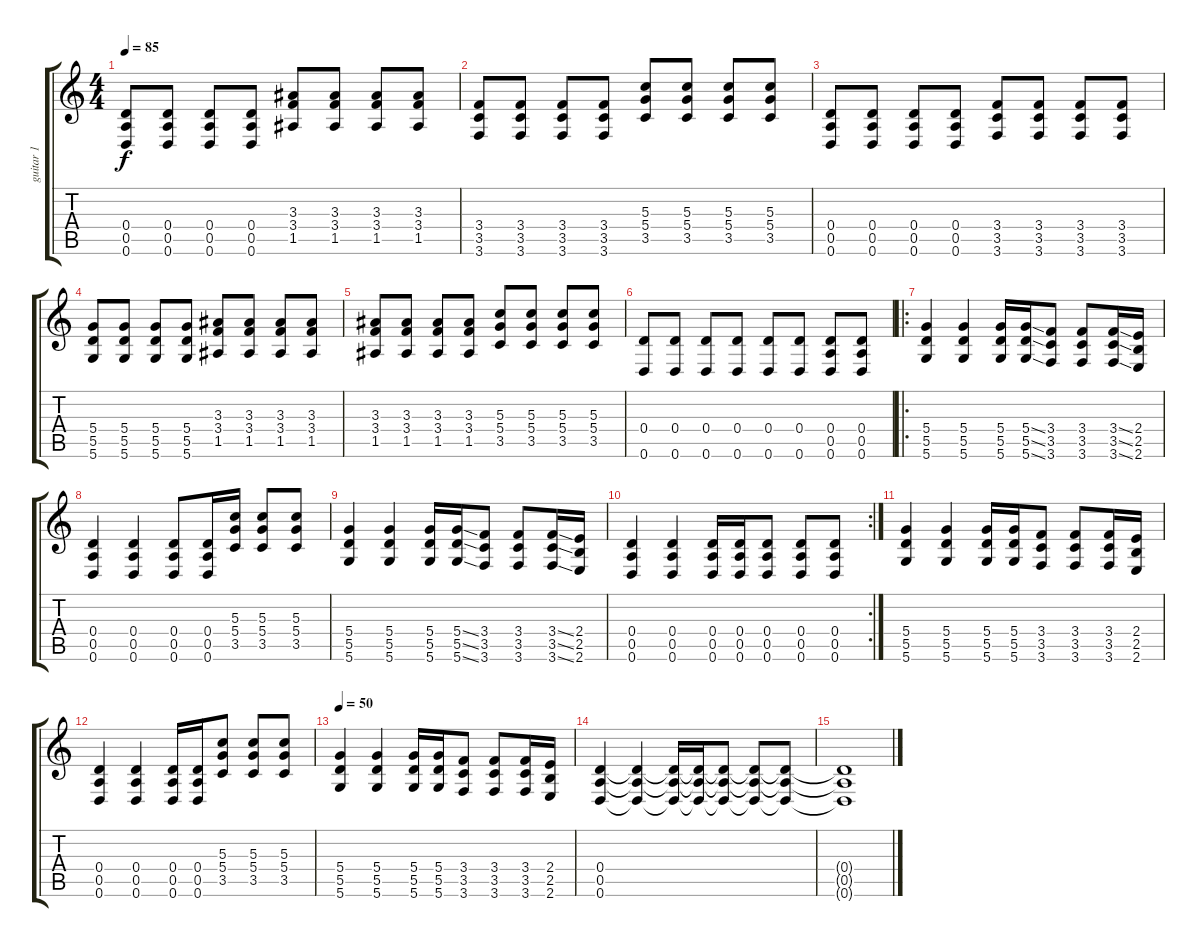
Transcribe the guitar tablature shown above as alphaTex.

\track ("guitar 1" "guitar 1") {instrument distortionguitar}
\staff {score tabs}
\tuning (E4 B3 G3 D3 A2 D2) {hide}
\ts (4 4)
\tempo 85
\clef g2
\ks c
(0.4 0.5 0.6).8{dy f} (0.4 0.5 0.6).8 (0.4 0.5 0.6).8 (0.4 0.5 0.6).8 (3.3 3.4 1.5).8 (3.3 3.4 1.5).8 (3.3 3.4 1.5).8 (3.3 3.4 1.5).8 |
(3.4 3.5 3.6).8 (3.4 3.5 3.6).8 (3.4 3.5 3.6).8 (3.4 3.5 3.6).8 (5.3 5.4 3.5).8 (5.3 5.4 3.5).8 (5.3 5.4 3.5).8 (5.3 5.4 3.5).8 |
(0.4 0.5 0.6).8 (0.4 0.5 0.6).8 (0.4 0.5 0.6).8 (0.4 0.5 0.6).8 (3.4 3.5 3.6).8 (3.4 3.5 3.6).8 (3.4 3.5 3.6).8 (3.4 3.5 3.6).8 |
(5.4 5.5 5.6).8 (5.4 5.5 5.6).8 (5.4 5.5 5.6).8 (5.4 5.5 5.6).8 (3.3 3.4 1.5).8 (3.3 3.4 1.5).8 (3.3 3.4 1.5).8 (3.3 3.4 1.5).8 |
(3.3 3.4 1.5).8 (3.3 3.4 1.5).8 (3.3 3.4 1.5).8 (3.3 3.4 1.5).8 (5.3 5.4 3.5).8 (5.3 5.4 3.5).8 (5.3 5.4 3.5).8 (5.3 5.4 3.5).8 |
(0.4 0.6).8 (0.4 0.6).8 (0.4 0.6).8 (0.4 0.6).8 (0.4 0.6).8 (0.4 0.6).8 (0.4 0.5 0.6).8 (0.4 0.5 0.6).8 |
\ro
(5.4 5.5 5.6).4 (5.4 5.5 5.6).4 (5.4 5.5 5.6).16 (5.4{ss} 5.5{ss} 5.6{ss}).16 (3.4 3.5 3.6).8 (3.4 3.5 3.6).8 (3.4{ss} 3.5{ss} 3.6{ss}).16 (2.4 2.5 2.6).16 |
(0.4 0.5 0.6).4 (0.4 0.5 0.6).4 (0.4 0.5 0.6).8 (0.4 0.5 0.6).16 (5.3 5.4 3.5).16 (5.3 5.4 3.5).8 (5.3 5.4 3.5).8 |
(5.4 5.5 5.6).4 (5.4 5.5 5.6).4 (5.4 5.5 5.6).16 (5.4{ss} 5.5{ss} 5.6{ss}).16 (3.4 3.5 3.6).8 (3.4 3.5 3.6).8 (3.4{ss} 3.5{ss} 3.6{ss}).16 (2.4 2.5 2.6).16 |
\rc 2
(0.4 0.5 0.6).4 (0.4 0.5 0.6).4 (0.4 0.5 0.6).16 (0.4 0.5 0.6).16 (0.4 0.5 0.6).8 (0.4 0.5 0.6).8 (0.4 0.5 0.6).8 |
(5.4 5.5 5.6).4 (5.4 5.5 5.6).4 (5.4 5.5 5.6).16 (5.4 5.5 5.6).16 (3.4 3.5 3.6).8 (3.4 3.5 3.6).8 (3.4 3.5 3.6).16 (2.4 2.5 2.6).16 |
(0.4 0.5 0.6).4 (0.4 0.5 0.6).4 (0.4 0.5 0.6).16 (0.4 0.5 0.6).16 (5.3 5.4 3.5).8 (5.3 5.4 3.5).8 (5.3 5.4 3.5).8 |
\tempo 50
(5.4 5.5 5.6).4 (5.4 5.5 5.6).4 (5.4 5.5 5.6).16 (5.4 5.5 5.6).16 (3.4 3.5 3.6).8 (3.4 3.5 3.6).8 (3.4 3.5 3.6).16 (2.4 2.5 2.6).16 |
(0.4 0.5 0.6).4 (0.4{t} 0.5{t} 0.6{t}).4 (0.4{t} 0.5{t} 0.6{t}).16{volume 0} (0.4{t} 0.5{t} 0.6{t}).16 (0.4{t} 0.5{t} 0.6{t}).8 (0.4{t} 0.5{t} 0.6{t}).8 (0.4{t} 0.5{t} 0.6{t}).8 |
(0.4{t} 0.5{t} 0.6{t}).1
